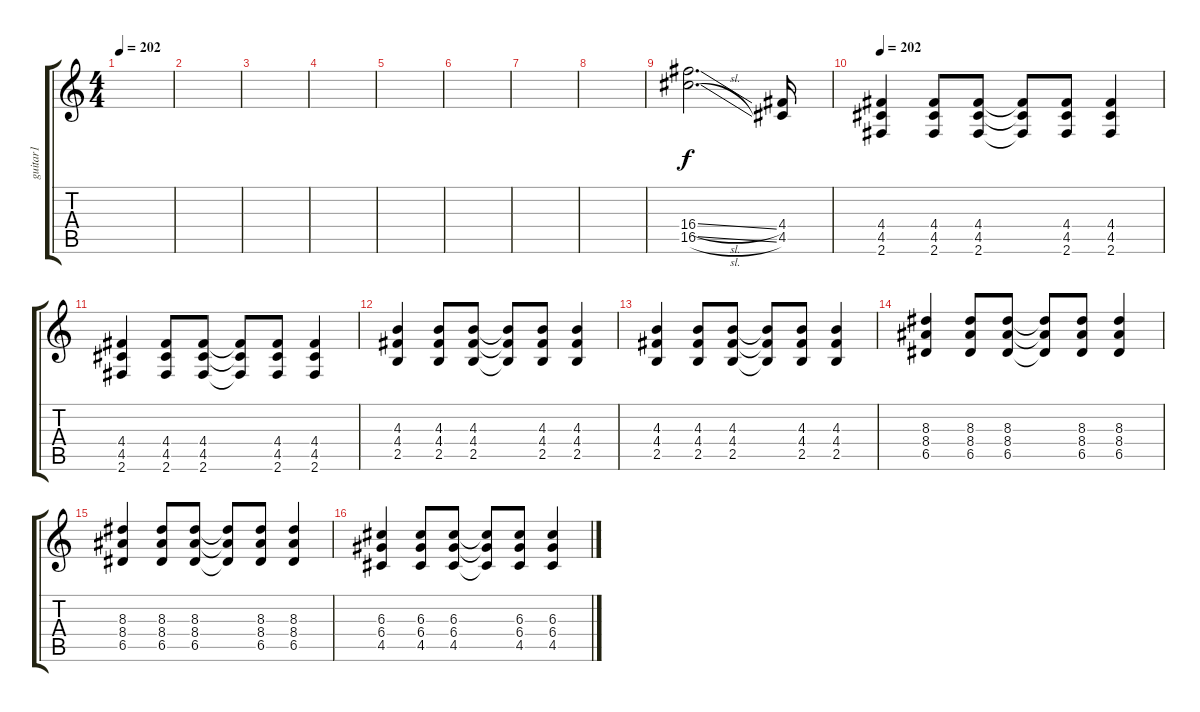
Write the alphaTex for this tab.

\track ("guitar1" "guitar1") {instrument distortionguitar}
\staff {score tabs}
\tuning (E4 B3 G3 D3 A2 E2) {hide}
\ts (4 4)
\tempo 202
\clef g2
\ks c
|
|
|
|
|
|
|
|
(16.4{sl} 16.5{sl}).2{d} (4.4 4.5).16 |
\tempo 202
(4.4 4.5 2.6).4 (4.4 4.5 2.6).8 (4.4 4.5 2.6).8 (4.4{t} 4.5{t} 2.6{t}).8 (4.4 4.5 2.6).8 (4.4 4.5 2.6).4 |
(4.4 4.5 2.6).4 (4.4 4.5 2.6).8 (4.4 4.5 2.6).8 (4.4{t} 4.5{t} 2.6{t}).8 (4.4 4.5 2.6).8 (4.4 4.5 2.6).4 |
(4.3 4.4 2.5).4 (4.3 4.4 2.5).8 (4.3 4.4 2.5).8 (4.3{t} 4.4{t} 2.5{t}).8 (4.3 4.4 2.5).8 (4.3 4.4 2.5).4 |
(4.3 4.4 2.5).4 (4.3 4.4 2.5).8 (4.3 4.4 2.5).8 (4.3{t} 4.4{t} 2.5{t}).8 (4.3 4.4 2.5).8 (4.3 4.4 2.5).4 |
(8.3 8.4 6.5).4 (8.3 8.4 6.5).8 (8.3 8.4 6.5).8 (8.3{t} 8.4{t} 6.5{t}).8 (8.3 8.4 6.5).8 (8.3 8.4 6.5).4 |
(8.3 8.4 6.5).4 (8.3 8.4 6.5).8 (8.3 8.4 6.5).8 (8.3{t} 8.4{t} 6.5{t}).8 (8.3 8.4 6.5).8 (8.3 8.4 6.5).4 |
(6.3 6.4 4.5).4 (6.3 6.4 4.5).8 (6.3 6.4 4.5).8 (6.3{t} 6.4{t} 4.5{t}).8 (6.3 6.4 4.5).8 (6.3 6.4 4.5).4
